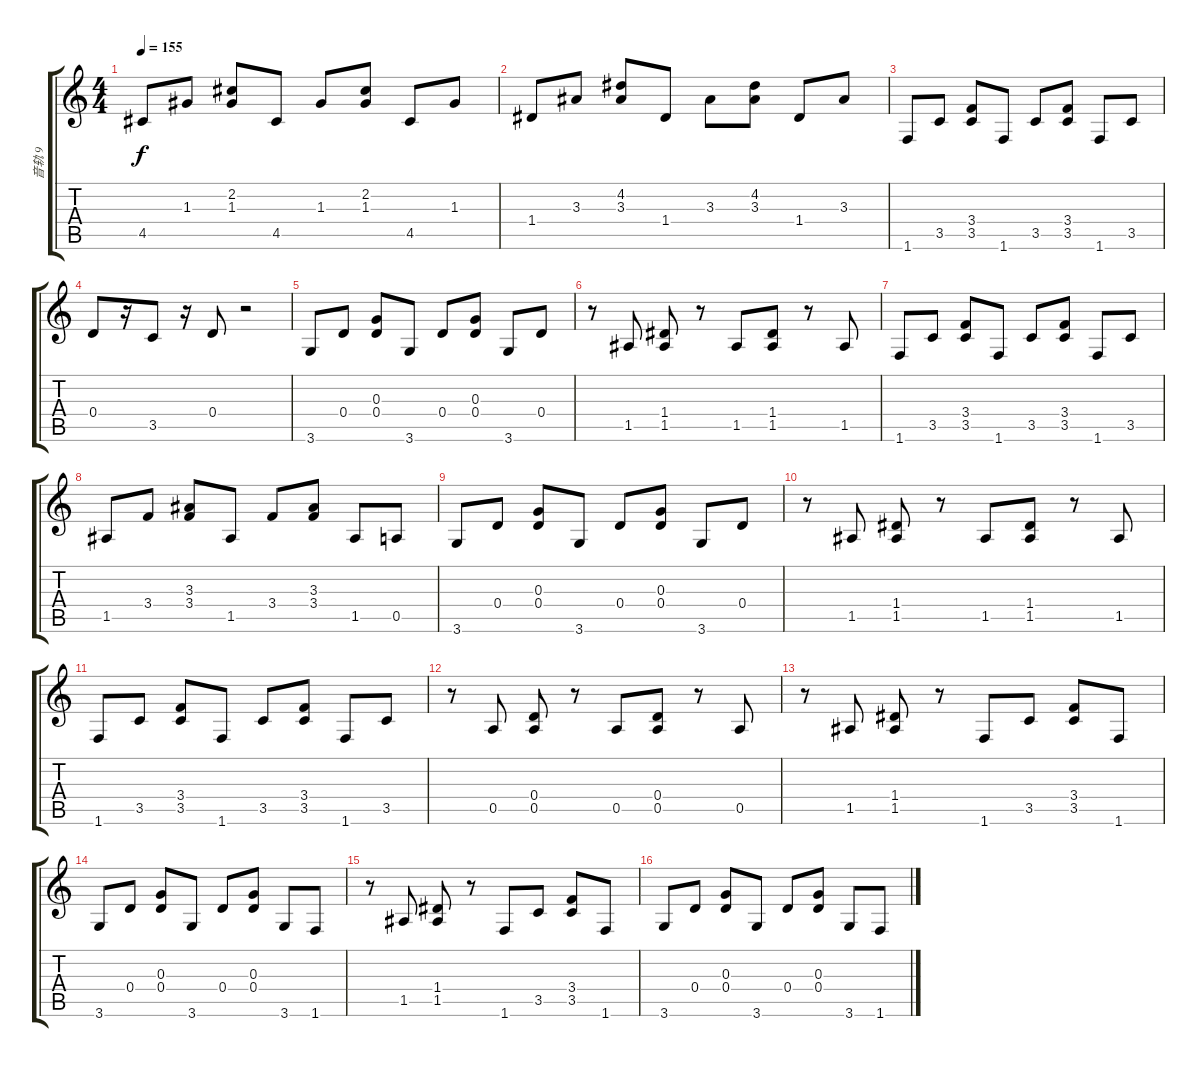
\track ("音轨 9" "音轨 9") {instrument distortionguitar}
\staff {score tabs}
\tuning (E4 B3 G3 D3 A2 E2) {hide}
\ts (4 4)
\tempo 155
\clef g2
\ks c
4.5.8{dy f} 1.3.8 (2.2 1.3).8 4.5.8 1.3.8 (2.2 1.3).8 4.5.8 1.3.8 |
1.4.8 3.3.8 (4.2 3.3).8 1.4.8 3.3.8 (4.2 3.3).8 1.4.8 3.3.8 |
1.6.8 3.5.8 (3.4 3.5).8 1.6.8 3.5.8 (3.4 3.5).8 1.6.8 3.5.8 |
0.4.8 r.16 3.5.8 r.16 0.4.8 r.2 |
3.6.8 0.4.8 (0.3 0.4).8 3.6.8 0.4.8 (0.3 0.4).8 3.6.8 0.4.8 |
r.8 1.5.8 (1.4 1.5).8 r.8 1.5.8 (1.4 1.5).8 r.8 1.5.8 |
1.6.8 3.5.8 (3.4 3.5).8 1.6.8 3.5.8 (3.4 3.5).8 1.6.8 3.5.8 |
1.5.8 3.4.8 (3.3 3.4).8 1.5.8 3.4.8 (3.3 3.4).8 1.5.8 0.5.8 |
3.6.8 0.4.8 (0.3 0.4).8 3.6.8 0.4.8 (0.3 0.4).8 3.6.8 0.4.8 |
r.8 1.5.8 (1.4 1.5).8 r.8 1.5.8 (1.4 1.5).8 r.8 1.5.8 |
1.6.8 3.5.8 (3.4 3.5).8 1.6.8 3.5.8 (3.4 3.5).8 1.6.8 3.5.8 |
r.8 0.5.8 (0.4 0.5).8 r.8 0.5.8 (0.4 0.5).8 r.8 0.5.8 |
r.8 1.5.8 (1.4 1.5).8 r.8 1.6.8 3.5.8 (3.4 3.5).8 1.6.8 |
3.6.8 0.4.8 (0.3 0.4).8 3.6.8 0.4.8 (0.3 0.4).8 3.6.8 1.6.8 |
r.8 1.5.8 (1.4 1.5).8 r.8 1.6.8 3.5.8 (3.4 3.5).8 1.6.8 |
3.6.8 0.4.8 (0.3 0.4).8 3.6.8 0.4.8 (0.3 0.4).8 3.6.8 1.6.8
